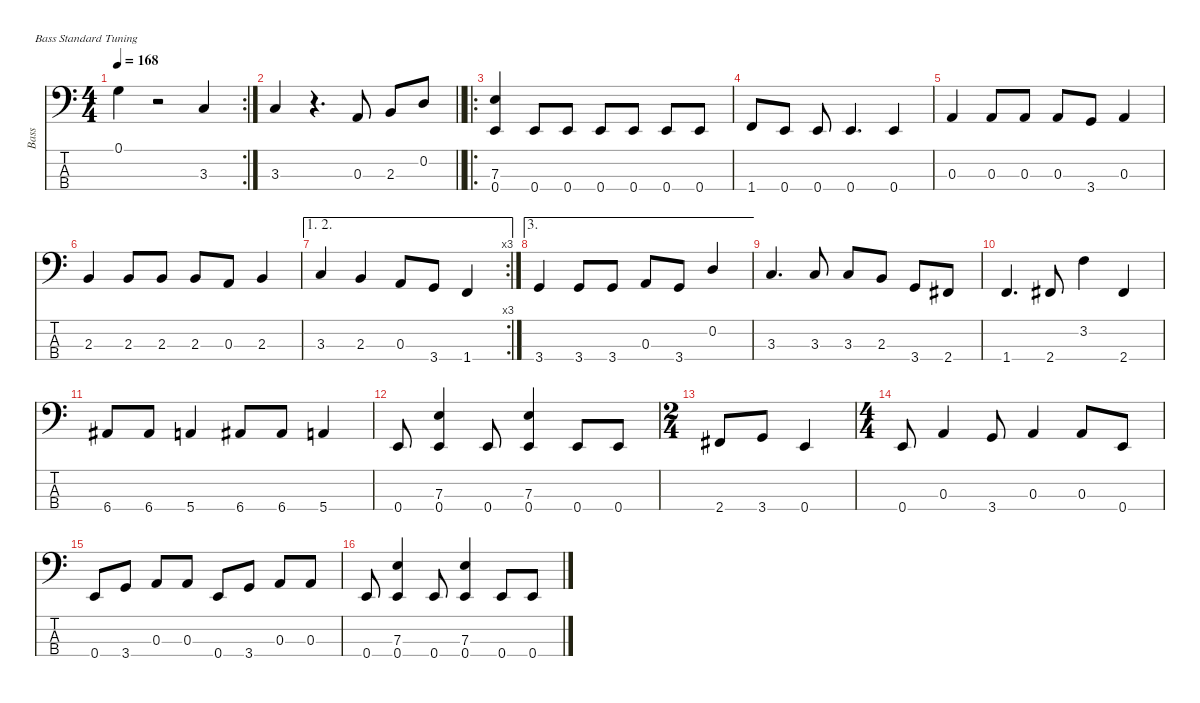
\defaultSystemsLayout 4
\hideDynamics
\bracketExtendMode nobrackets
\firstSystemTrackNameMode fullname
\otherSystemsTrackNameOrientation horizontal
\track ("Bass" "el.bs.") {instrument electricbasspick}
\staff {score tabs}
\tuning (G2 D2 A1 E1)
\rc 2
\ts (4 4)
\tempo 168
\clef f4
\ks c
0.1.4{dy fff beam Down} r.2{beam Down} 3.3.4{beam Up} |
\barLineRight lightlight
3.3.4{beam Up} r.4{d beam Up} 0.3.8{beam Up} 2.3.8{beam Up} 0.2.8{beam Up} |
\ro
(7.3 0.4).4{dy f beam Up} 0.4.8{dy fff beam Up} 0.4.8{beam Up} 0.4.8{beam Up} 0.4.8{beam Up} 0.4.8{beam Up} 0.4.8{beam Up} |
1.4.8{beam Up} 0.4.8{beam Up} 0.4.8{beam Up} 0.4.4{d dy f beam Up} 0.4.4{beam Up} |
0.3.4{dy fff beam Up} 0.3.8{beam Up} 0.3.8{beam Up} 0.3.8{beam Up} 3.4.8{beam Up} 0.3.4{beam Up} |
2.3.4{beam Up} 2.3.8{beam Up} 2.3.8{beam Up} 2.3.8{beam Up} 0.3.8{beam Up} 2.3.4{beam Up} |
\ae (1 2)
\rc 3
3.3.4{beam Up} 2.3.4{beam Up} 0.3.8{beam Up} 3.4.8{beam Up} 1.4.4{beam Up} |
\ae 3
3.4.4{beam Up} 3.4.8{beam Up} 3.4.8{beam Up} 0.3.8{beam Up} 3.4.8{beam Up} 0.2.4{beam Up} |
3.3.4{d beam Up} 3.3.8{beam Up} 3.3.8{beam Up} 2.3.8{beam Up} 3.4.8{beam Up} 2.4{acc #}.8{beam Up} |
1.4.4{d beam Up} 2.4{acc #}.8{beam Up} 3.2.4{beam Down} 2.4{acc #}.4{beam Up} |
6.4{acc #}.8{dy f beam Up} 6.4{acc #}.8{beam Up} 5.4.4{beam Up} 6.4{acc #}.8{beam Up} 6.4{acc #}.8{beam Up} 5.4.4{beam Up} |
0.4.8{dy fff beam Up} (7.3 0.4).4{dy f beam Up} 0.4.8{dy fff beam Up} (7.3 0.4).4{dy f beam Up} 0.4.8{dy fff beam Up} 0.4.8{beam Up} |
\ts (2 4)
\beaming (8 2 2)
2.4{acc #}.8{beam Up} 3.4.8{beam Up} 0.4.4{beam Up} |
\ts (4 4)
\beaming (8 2 2 2 2)
0.4.8{beam Up} 0.3.4{beam Up} 3.4.8{beam Up} 0.3.4{beam Up} 0.3.8{beam Up} 0.4.8{beam Up} |
0.4.8{beam Up} 3.4.8{beam Up} 0.3.8{beam Up} 0.3.8{beam Up} 0.4.8{beam Up} 3.4.8{beam Up} 0.3.8{beam Up} 0.3.8{beam Up} |
0.4.8{beam Up} (7.3 0.4).4{dy f beam Up} 0.4.8{dy fff beam Up} (7.3 0.4).4{dy f beam Up} 0.4.8{dy fff beam Up} 0.4.8{beam Up}
